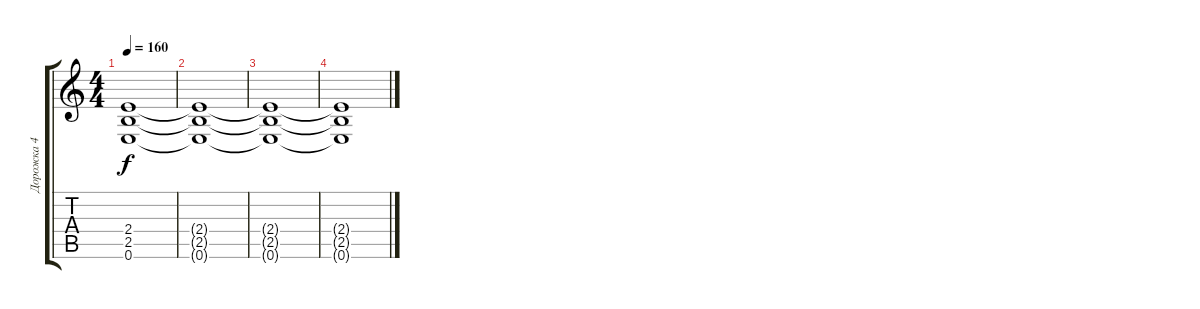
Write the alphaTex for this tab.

\track ("Дорожка 4" "Дорожка 4") {instrument distortionguitar}
\staff {score tabs}
\tuning (E4 B3 G3 D3 A2 E2) {hide}
\ts (4 4)
\tempo 160
\clef g2
\ks c
(2.4 2.5 0.6).1{dy f} |
(2.4{t} 2.5{t} 0.6{t}).1 |
(2.4{t} 2.5{t} 0.6{t}).1 |
(2.4{t} 2.5{t} 0.6{t}).1
